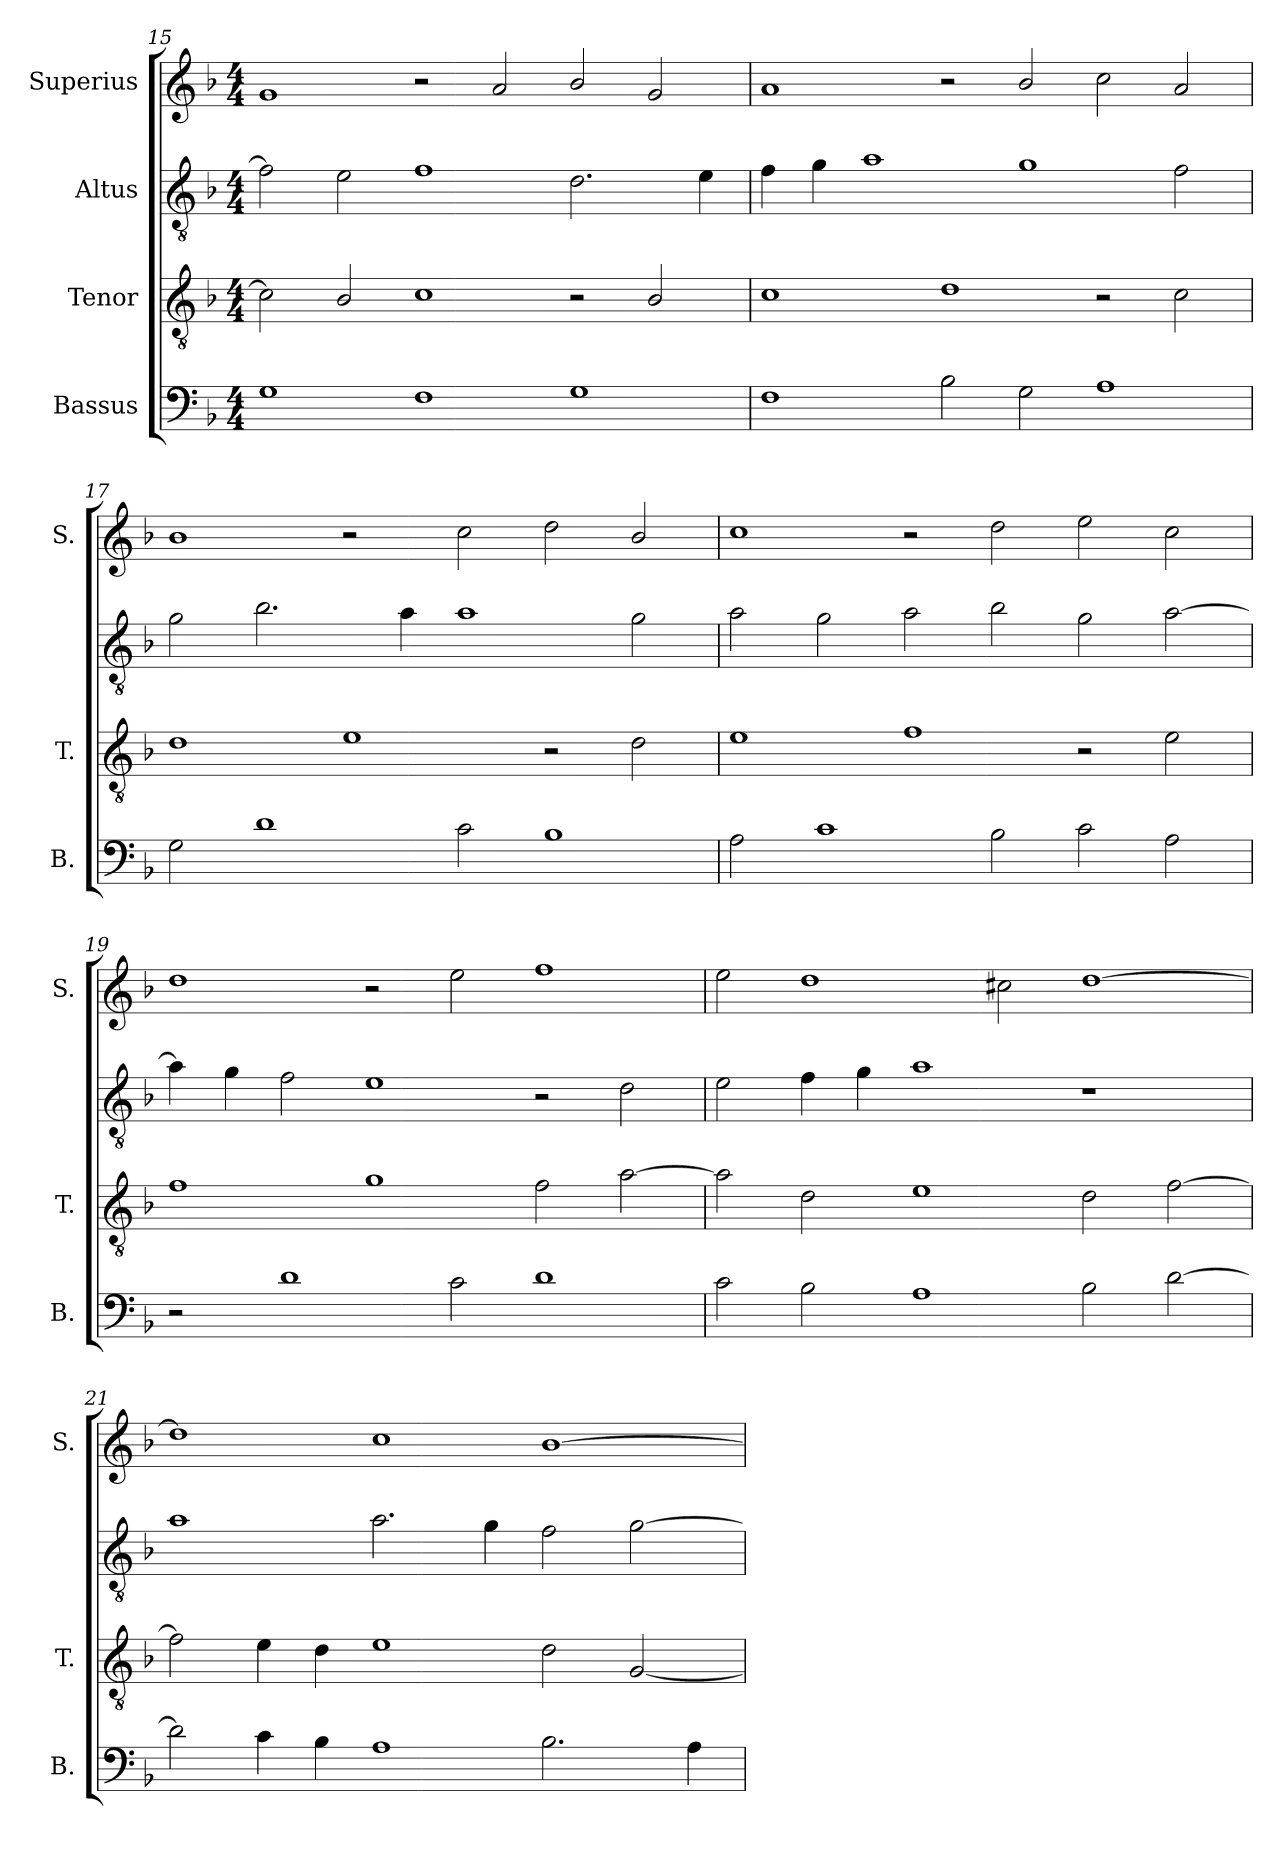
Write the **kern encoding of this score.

**kern	**kern	**kern	**kern
*part4	*part3	*part2	*part1
*staff4	*staff3	*staff2	*staff1
*I"Bassus	*I"Tenor	*I"Altus	*I"Superius
*I'B.	*I'T.	*	*I'S.
*clefF4	*clefGv2	*clefGv2	*clefG2
*	*ITrd7c12	*ITrd7c12	*
*k[b-]	*k[b-]	*k[b-]	*k[b-]
*F:	*F:	*F:	*F:
*M4/4	*M4/4	*M4/4	*M4/4
=15	=15	=15	=15
1Gi	2Ci\]	2Fi\]	1gi
.	2BB-i/	2Ei\	.
1Fi	1Ci	1Fi	2r
.	.	.	2ai/
1Gi	2r	2.Di\	2b-i/
.	2BB-i/	.	2gi/
.	.	4Ei\	.
!!LO:LB:g=z
=16	=16	=16	=16
1Fi	1Ci	4Fi\	1ai
.	.	4Gi\	.
.	.	1Ai	.
2B-i\	1Di	.	2r
2Gi\	.	1Gi	2b-i/
1Ai	2r	.	2cci\
.	2Ci\	2Fi\	2ai/
=17	=17	=17	=17
2Gi\	1Di	2Gi\	1b-i
1di	.	2.B-i\	.
.	1Ei	.	2r
.	.	4Ai\	.
2ci\	.	1Ai	2cci\
1B-i	2r	.	2ddi\
.	2Di\	2Gi\	2b-i/
=18	=18	=18	=18
2Ai\	1Ei	2Ai\	1cci
1ci	.	2Gi\	.
.	1Fi	2Ai\	2r
2B-i\	.	2B-i\	2ddi\
2ci\	2r	2Gi\	2eei\
2Ai\	2Ei\	[>2Ai\	2cci\
!!LO:LB:g=z
=19	=19	=19	=19
2r	1Fi	4Ai\]	1ddi
.	.	4Gi\	.
1di	.	2Fi\	.
.	1Gi	1Ei	2r
2ci\	.	.	2eei\
1di	2Fi\	2r	1ffi
.	[>2Ai\	2Di\	.
=20	=20	=20	=20
2ci\	2Ai\]	2Ei\	2eei\
2B-i\	2Di\	4Fi\	1ddi
.	.	4Gi\	.
1Ai	1Ei	1Ai	.
.	.	.	2cc#Xi\
2B-i\	2Di\	1r	[>1ddi
[>2di\	[>2Fi\	.	.
=21	=21	=21	=21
2di\]	2Fi\]	1Ai	1ddi]
4ci\	4Ei\	.	.
4B-i\	4Di\	.	.
1Ai	1Ei	2.Ai\	1cci
.	.	4Gi\	.
2.B-i\	2Di\	2Fi\	[<1b-i
.	[<2GGi/	[>2Gi\	.
4Ai\	.	.	.
=	=	=	=
*-	*-	*-	*-
